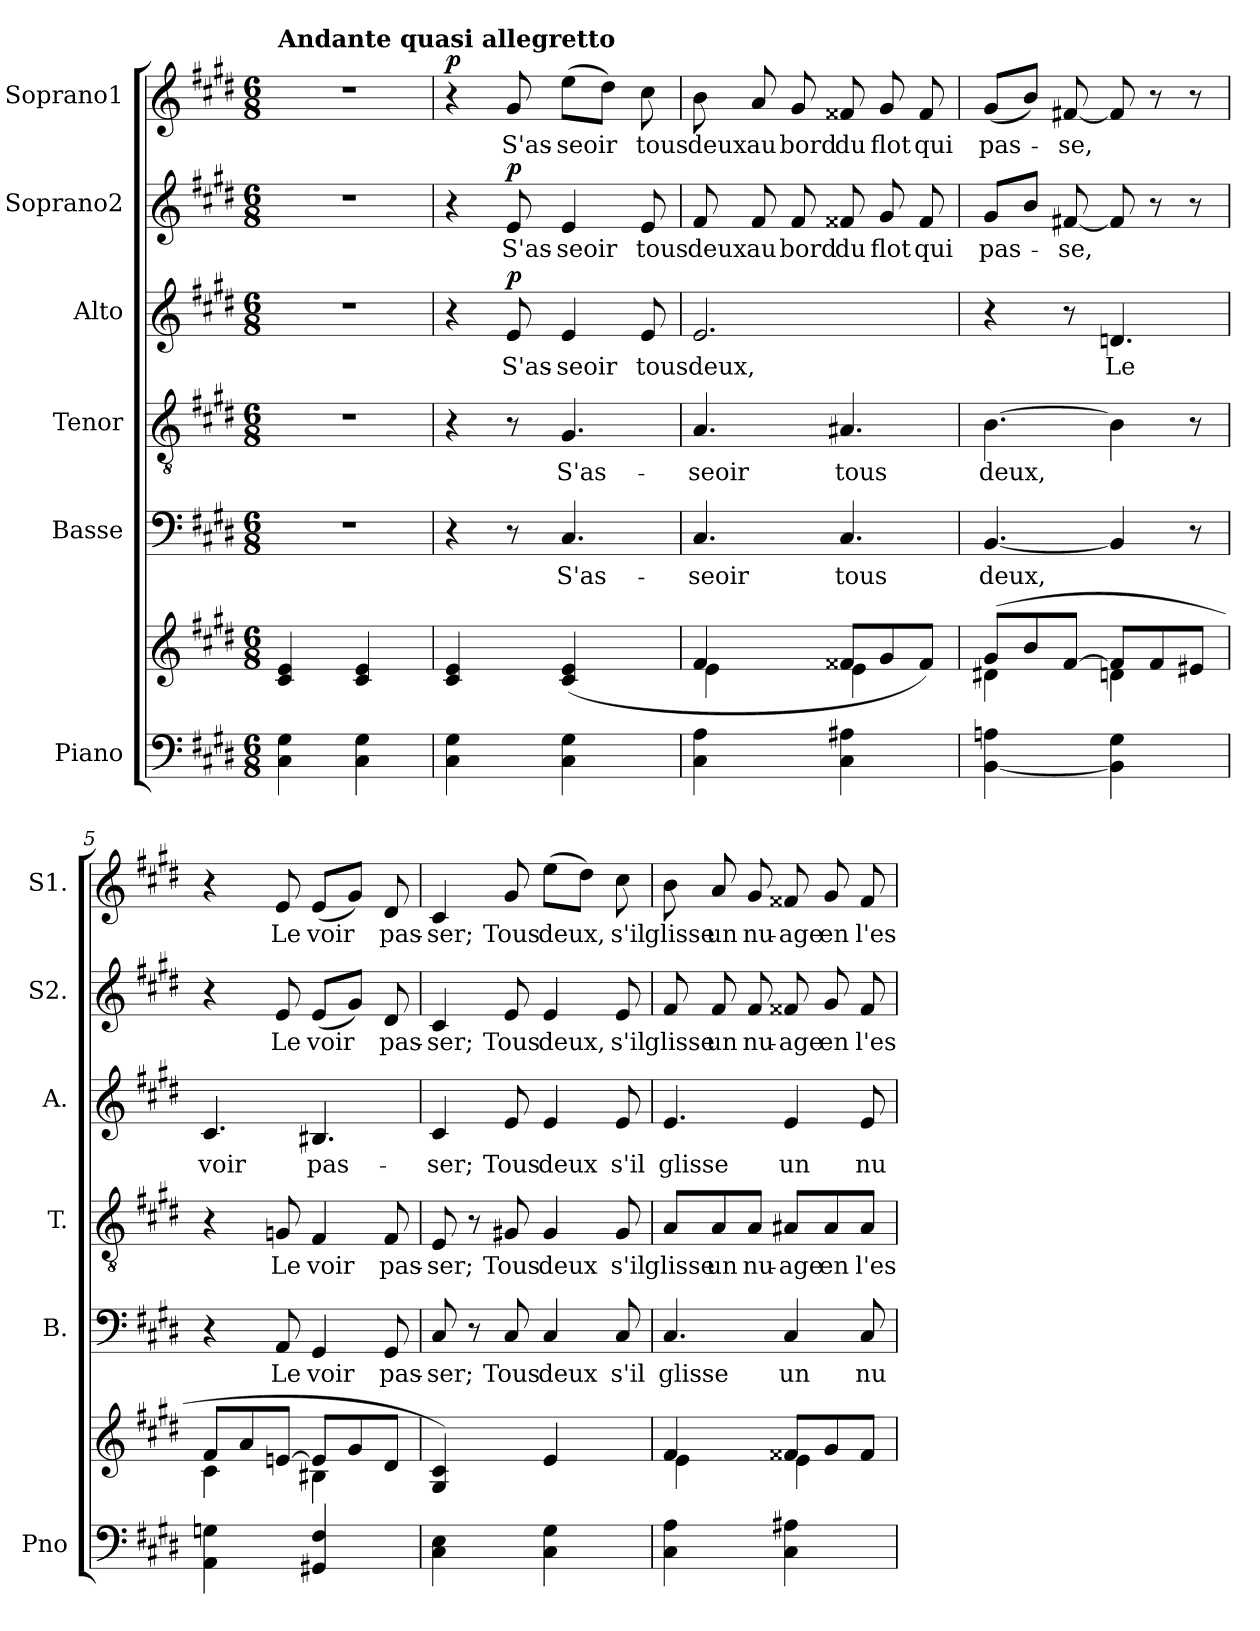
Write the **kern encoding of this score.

**kern	**kern	**kern	**text	**dynam	**kern	**text	**dynam	**kern	**text	**dynam	**kern	**text	**dynam	**kern	**text	**dynam
*part6	*part6	*part5	*part5	*part5	*part4	*part4	*part4	*part3	*part3	*part3	*part2	*part2	*part2	*part1	*part1	*part1
*staff7	*staff6	*staff5	*staff5	*staff5	*staff4	*staff4	*staff4	*staff3	*staff3	*staff3	*staff2	*staff2	*staff2	*staff1	*staff1	*staff1
*I"Piano	*	*I"Basse	*	*	*I"Tenor	*	*	*I"Alto	*	*	*I"Soprano2	*	*	*I"Soprano1	*	*
*I'Pno	*	*I'B.	*	*	*I'T.	*	*	*I'A.	*	*	*I'S2.	*	*	*I'S1.	*	*
*stria5	*stria5	*	*	*	*	*	*	*	*	*	*	*	*	*	*	*
*clefF4	*clefG2	*clefF4	*	*	*clefGv2	*	*	*clefG2	*	*	*clefG2	*	*	*clefG2	*	*
*k[f#c#g#d#]	*k[f#c#g#d#]	*k[f#c#g#d#]	*	*	*k[f#c#g#d#]	*	*	*k[f#c#g#d#]	*	*	*k[f#c#g#d#]	*	*	*k[f#c#g#d#]	*	*
*M6/8	*M6/8	*M6/8	*	*	*M6/8	*	*	*M6/8	*	*	*M6/8	*	*	*M6/8	*	*
=1	=1	=1	=1	=1	=1	=1	=1	=1	=1	=1	=1	=1	=1	=1	=1	=1
!	!	!	!	!	!	!	!	!	!	!	!	!	!	!LO:TX:a:B:t=Andante quasi allegretto	!	!
!LO:N:vis=4	!LO:N:vis=4	!	!	!	!	!	!	!	!	!	!	!	!	!	!	!
4.C# 4.G#	4.c# 4.e	2.r	.	.	2.r	.	.	2.r	.	.	2.r	.	.	2.r	.	.
!LO:N:vis=4	!LO:N:vis=4	!	!	!	!	!	!	!	!	!	!	!	!	!	!	!
4.C# 4.G#	4.c# 4.e	.	.	.	.	.	.	.	.	.	.	.	.	.	.	.
=2	=2	=2	=2	=2	=2	=2	=2	=2	=2	=2	=2	=2	=2	=2	=2	=2
!LO:N:vis=4	!LO:N:vis=4	!	!	!	!	!	!	!	!	!	!	!	!	!	!	!LO:DY:a
4.C# 4.G#	4.c# 4.e	4r	.	.	4r	.	.	4r	.	.	4r	.	.	4r	.	p
!	!	!	!	!	!	!	!	!	!LO:LY:b	!LO:DY:a	!	!LO:LY:b	!LO:DY:a	!	!LO:LY:b	!LO:DY:a
.	.	8r	.	.	8r	.	.	8e/	S'as-	p	8e/	S'as-	p	8g#/	S'as-	other-dynamics
!LO:N:vis=4	!LO:N:vis=4	!	!LO:LY:b	!LO:DY:a	!	!LO:LY:b	!	!	!LO:LY:b	!	!	!LO:LY:b	!	!	!LO:LY:b	!
!	!	!	!	!LO:DY:n=1:a	!	!	!LO:DY:a	!	!	!	!	!	!	!	!	!
!	!	!	!	!	!	!	!LO:DY:n=1:a	!	!	!LO:DY:a	!	!	!LO:DY:a	!	!	!
4.C# 4.G#	(4.c# 4.e	4.C#/	S'as-	p other-dynamics	4.G#/	S'as-	p other-dynamics	4e/	-seoir	other-dynamics	4e/	-seoir	other-dynamics	(8ee\L	-seoir	.
.	.	.	.	.	.	.	.	.	.	.	.	.	.	8dd#\J)	.	.
!	!	!	!	!	!	!	!	!	!LO:LY:b	!	!	!LO:LY:b	!	!	!LO:LY:b	!
.	.	.	.	.	.	.	.	8e/	tous	.	8e/	tous	.	8cc#\	tous	.
=3	=3	=3	=3	=3	=3	=3	=3	=3	=3	=3	=3	=3	=3	=3	=3	=3
*	*^	*	*	*	*	*	*	*	*	*	*	*	*	*	*	*
!LO:N:vis=4	!LO:N:vis=4	!LO:N:vis=4	!	!LO:LY:b	!	!	!LO:LY:b	!	!	!LO:LY:b	!	!	!LO:LY:b	!	!	!LO:LY:b	!
4.C# 4.A	4.f#	4.e	4.C#/	-seoir	.	4.A/	-seoir	.	2.e/	deux,	.	8f#/	deux	.	8b\	deux	.
!	!	!	!	!	!	!	!	!	!	!	!	!	!LO:LY:b	!	!	!LO:LY:b	!
.	.	.	.	.	.	.	.	.	.	.	.	8f#/	au	.	8a/	au	.
!	!	!	!	!	!	!	!	!	!	!	!	!	!LO:LY:b	!	!	!LO:LY:b	!
.	.	.	.	.	.	.	.	.	.	.	.	8f#/	bord	.	8g#/	bord	.
!LO:N:vis=4	!	!LO:N:vis=4	!	!LO:LY:b	!	!	!LO:LY:b	!	!	!	!	!	!LO:LY:b	!	!	!LO:LY:b	!
4.C# 4.A#X	8f##X/L	4.e	4.C#/	tous	.	4.A#X/	tous	.	.	.	.	8f##X/	du	.	8f##X/	du	.
!	!	!	!	!	!	!	!	!	!	!	!	!	!LO:LY:b	!	!	!LO:LY:b	!
.	8g#/	.	.	.	.	.	.	.	.	.	.	8g#/	flot	.	8g#/	flot	.
!	!	!	!	!	!	!	!	!	!	!	!	!	!LO:LY:b	!	!	!LO:LY:b	!
.	8f##/J)	.	.	.	.	.	.	.	.	.	.	8f##/	qui	.	8f##/	qui	.
=4	=4	=4	=4	=4	=4	=4	=4	=4	=4	=4	=4	=4	=4	=4	=4	=4	=4
!LO:N:vis=4	!	!LO:N:vis=4	!	!LO:LY:b	!	!	!LO:LY:b	!	!	!	!	!	!LO:LY:b	!	!	!LO:LY:b	!
[4.BB 4.An	(8g#/L	4.d#X	[4.BB/	deux,	.	[4.B\	deux,	.	4r	.	.	8g#/L	pas-	.	(8g#/L	pas-	.
.	8b/	.	.	.	.	.	.	.	.	.	.	8b/J	.	.	8b/J)	.	.
!	!	!	!	!	!	!	!	!	!	!	!	!	!LO:LY:b	!	!	!LO:LY:b	!
.	[8f#/J	.	.	.	.	.	.	.	8r	.	.	[8f#X/	-se,	.	[8f#X/	-se,	.
!LO:N:vis=4	!	!LO:N:vis=4	!	!	!	!	!	!	!	!LO:LY:b	!	!	!	!	!	!	!
4.BB] 4.G#	8f#/L]	4.dn	4BB/]	.	.	4B\]	.	.	4.dn/	Le	.	8f#/]	.	.	8f#/]	.	.
.	8f#/	.	.	.	.	.	.	.	.	.	.	8r	.	.	8r	.	.
.	8e#X/J	.	8r	.	.	8r	.	.	.	.	.	8r	.	.	8r	.	.
=5	=5	=5	=5	=5	=5	=5	=5	=5	=5	=5	=5	=5	=5	=5	=5	=5	=5
!LO:N:vis=4	!	!LO:N:vis=4	!	!	!	!	!	!	!	!LO:LY:b	!	!	!	!	!	!	!
4.AA 4.Gn	8f#/L	4.c#	4r	.	.	4r	.	.	4.c#/	voir	.	4r	.	.	4r	.	.
.	8a/	.	.	.	.	.	.	.	.	.	.	.	.	.	.	.	.
!	!	!	!	!LO:LY:b	!	!	!LO:LY:b	!	!	!	!	!	!LO:LY:b	!	!	!LO:LY:b	!
.	[8en/J	.	8AA/	Le	.	8Gn/	Le	.	.	.	.	8e/	Le	.	8e/	Le	.
!LO:N:vis=4	!	!LO:N:vis=4	!	!LO:LY:b	!	!	!LO:LY:b	!	!	!LO:LY:b	!	!	!LO:LY:b	!	!	!LO:LY:b	!
4.GG#X 4.F#	8e/L]	4.B#X	4GG#/	voir	.	4F#/	voir	.	4.B#X/	pas-	.	(8e/L	voir	.	(8e/L	voir	.
.	8g#/	.	.	.	.	.	.	.	.	.	.	8g#/J)	.	.	8g#/J)	.	.
!	!	!	!	!LO:LY:b	!	!	!LO:LY:b	!	!	!	!	!	!LO:LY:b	!	!	!LO:LY:b	!
.	8d#/J	.	8GG#/	pas-	.	8F#/	pas-	.	.	.	.	8d#/	pas-	.	8d#/	pas-	.
*	*v	*v	*	*	*	*	*	*	*	*	*	*	*	*	*	*	*
=6	=6	=6	=6	=6	=6	=6	=6	=6	=6	=6	=6	=6	=6	=6	=6	=6
!LO:N:vis=4	!LO:N:vis=4	!	!LO:LY:b	!	!	!LO:LY:b	!	!	!LO:LY:b	!	!	!LO:LY:b	!	!	!LO:LY:b	!
4.C# 4.E	4.G# 4.c#)	8C#/	-ser;	.	8E/	-ser;	.	4c#/	-ser;	.	4c#/	-ser;	.	4c#/	-ser;	.
.	.	8r	.	.	8r	.	.	.	.	.	.	.	.	.	.	.
!	!	!	!LO:LY:b	!	!	!LO:LY:b	!	!	!LO:LY:b	!	!	!LO:LY:b	!	!	!LO:LY:b	!
.	.	8C#/	Tous	.	8G#X/	Tous	.	8e/	Tous	.	8e/	Tous	.	8g#/	Tous	.
!LO:N:vis=4	!LO:N:vis=4	!	!LO:LY:b	!	!	!LO:LY:b	!	!	!LO:LY:b	!	!	!LO:LY:b	!	!	!LO:LY:b	!
4.C# 4.G#	4.e	4C#/	deux	.	4G#/	deux	.	4e/	deux	.	4e/	deux,	.	(8ee\L	deux,	.
.	.	.	.	.	.	.	.	.	.	.	.	.	.	8dd#\J)	.	.
!	!	!	!LO:LY:b	!	!	!LO:LY:b	!	!	!LO:LY:b	!	!	!LO:LY:b	!	!	!LO:LY:b	!
.	.	8C#/	s'il	.	8G#/	s'il	.	8e/	s'il	.	8e/	s'il	.	8cc#\	s'il	.
=7	=7	=7	=7	=7	=7	=7	=7	=7	=7	=7	=7	=7	=7	=7	=7	=7
*	*^	*	*	*	*	*	*	*	*	*	*	*	*	*	*	*
!LO:N:vis=4	!LO:N:vis=4	!LO:N:vis=4	!	!LO:LY:b	!	!	!LO:LY:b	!	!	!LO:LY:b	!	!	!LO:LY:b	!	!	!LO:LY:b	!
4.C# 4.A	4.f#	4.e	4.C#/	glisse	.	8A/L	glisse	.	4.e/	glisse	.	8f#/	glisse	.	8b\	glisse	.
!	!	!	!	!	!	!	!LO:LY:b	!	!	!	!	!	!LO:LY:b	!	!	!LO:LY:b	!
.	.	.	.	.	.	8A/	un	.	.	.	.	8f#/	un	.	8a/	un	.
!	!	!	!	!	!	!	!LO:LY:b	!	!	!	!	!	!LO:LY:b	!	!	!LO:LY:b	!
.	.	.	.	.	.	8A/J	nu-	.	.	.	.	8f#/	nu-	.	8g#/	nu-	.
!LO:N:vis=4	!	!LO:N:vis=4	!	!LO:LY:b	!	!	!LO:LY:b	!	!	!LO:LY:b	!	!	!LO:LY:b	!	!	!LO:LY:b	!
4.C# 4.A#X	8f##X/L	4.e	4C#/	un	.	8A#X/L	-age	.	4e/	un	.	8f##X/	-age	.	8f##X/	-age	.
!	!	!	!	!	!	!	!LO:LY:b	!	!	!	!	!	!LO:LY:b	!	!	!LO:LY:b	!
.	8g#/	.	.	.	.	8A#/	en	.	.	.	.	8g#/	en	.	8g#/	en	.
!	!	!	!	!LO:LY:b	!	!	!LO:LY:b	!	!	!LO:LY:b	!	!	!LO:LY:b	!	!	!LO:LY:b	!
.	8f##/J	.	8C#/	nu-	.	8A#/J	l'es-	.	8e/	nu-	.	8f##/	l'es-	.	8f##/	l'es-	.
*	*v	*v	*	*	*	*	*	*	*	*	*	*	*	*	*	*	*
=	=	=	=	=	=	=	=	=	=	=	=	=	=	=	=	=
*-	*-	*-	*-	*-	*-	*-	*-	*-	*-	*-	*-	*-	*-	*-	*-	*-
